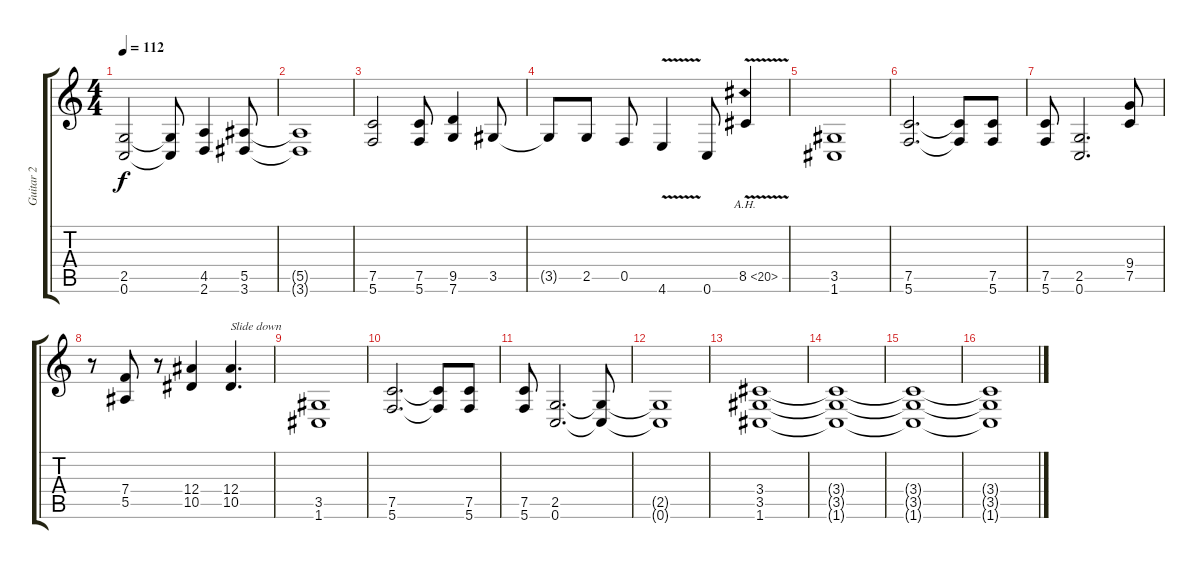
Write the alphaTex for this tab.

\track ("Guitar 2" "Guitar 2") {instrument distortionguitar}
\staff {score tabs}
\tuning (C4 G3 Eb3 Bb2 F2 C2) {hide}
\ts (4 4)
\tempo 112
\clef g2
\ks c
(2.5 0.6).2{dy f} (2.5{t} 0.6{t}).8 (4.5 2.6).4 (5.5 3.6).8 |
(5.5{t} 3.6{t}).1 |
(7.5 5.6).2 (7.5 5.6).8 (9.5 7.6).4 3.5.8 |
3.5{t}.8 2.5.8 0.5.8 4.6{v}.4 0.6.8 8.5{ah 12 v}.4 |
(3.5 1.6).1 |
(7.5 5.6).2{d} (7.5{t} 5.6{t}).8 (7.5 5.6).8 |
(7.5 5.6).8 (2.5 0.6).2{d} (9.4 7.5).8 |
r.8 (7.4 5.5).8 r.8 (12.4 10.5).4 (12.4 10.5).4{d txt "Slide down"} |
(3.5 1.6).1 |
(7.5 5.6).2{d} (7.5{t} 5.6{t}).8 (7.5 5.6).8 |
(7.5 5.6).8 (2.5 0.6).2{d} (2.5{t} 0.6{t}).8 |
(2.5{t} 0.6{t}).1 |
(3.4 3.5 1.6).1 |
(3.4{t} 3.5{t} 1.6{t}).1{volume 3} |
(3.4{t} 3.5{t} 1.6{t}).1 |
(3.4{t} 3.5{t} 1.6{t}).1
